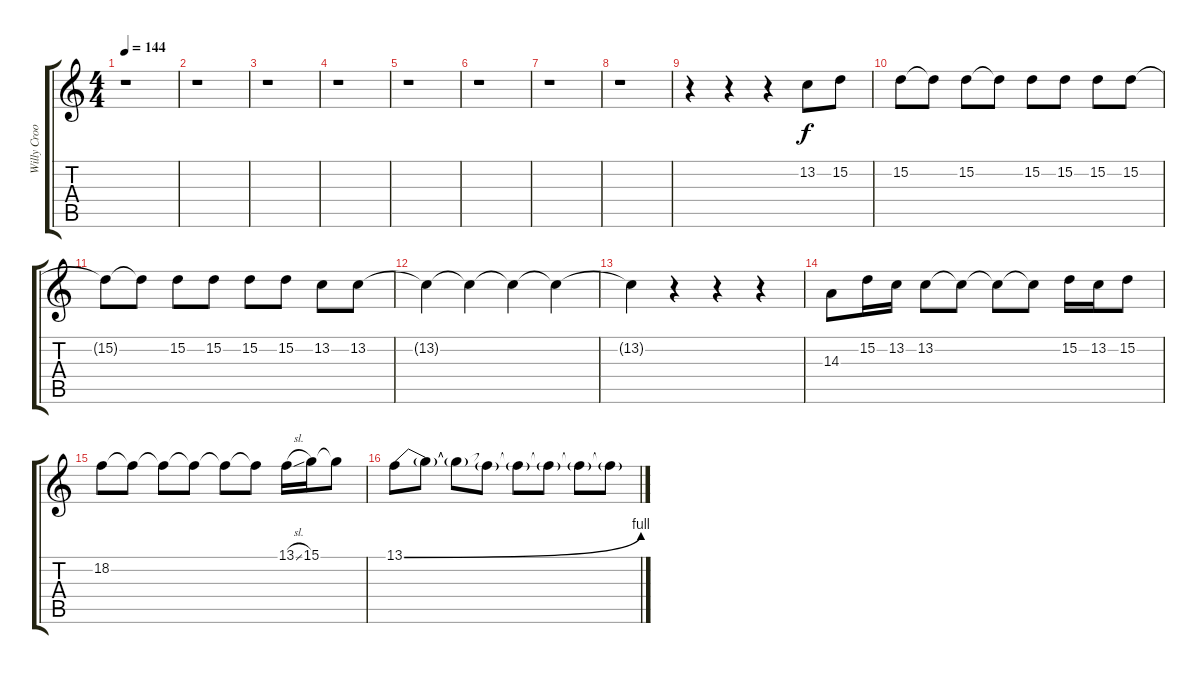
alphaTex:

\track ("Willy Crook" "Willy Croo") {instrument altosax}
\staff {score tabs}
\tuning (E4 B3 G3 D3 A2 E2) {hide}
\ts (4 4)
\tempo 144
\clef g2
\ks c
r.1{dy f} |
r.1 |
r.1 |
r.1 |
r.1 |
r.1 |
r.1 |
r.1 |
r.4 r.4 r.4 13.2.8 15.2.8 |
15.2.8 15.2{t}.8 15.2.8 15.2{t}.8 15.2.8 15.2.8 15.2.8 15.2.8 |
15.2{t}.8 15.2{t}.8 15.2.8 15.2.8 15.2.8 15.2.8 13.2.8 13.2.8 |
13.2{t}.4 13.2{t}.4 13.2{t}.4 13.2{t}.4 |
13.2{t}.4 r.4 r.4 r.4 |
14.3.8 15.2.16 13.2.16 13.2.8 13.2{t}.8 13.2{t}.8 13.2{t}.8 15.2.16 13.2.16 15.2.8 |
18.2.8 18.2{t}.8 18.2{t}.8 18.2{t}.8 18.2{t}.8 18.2{t}.8 13.1{sl}.16 15.1.16 15.1{t}.8 |
13.1{be (bend 0 0 60 4)}.8 13.1{t}.8 13.1{t}.8 13.1{t}.8 13.1{t}.8 13.1{t}.8 13.1{t}.8 13.1{t}.8
